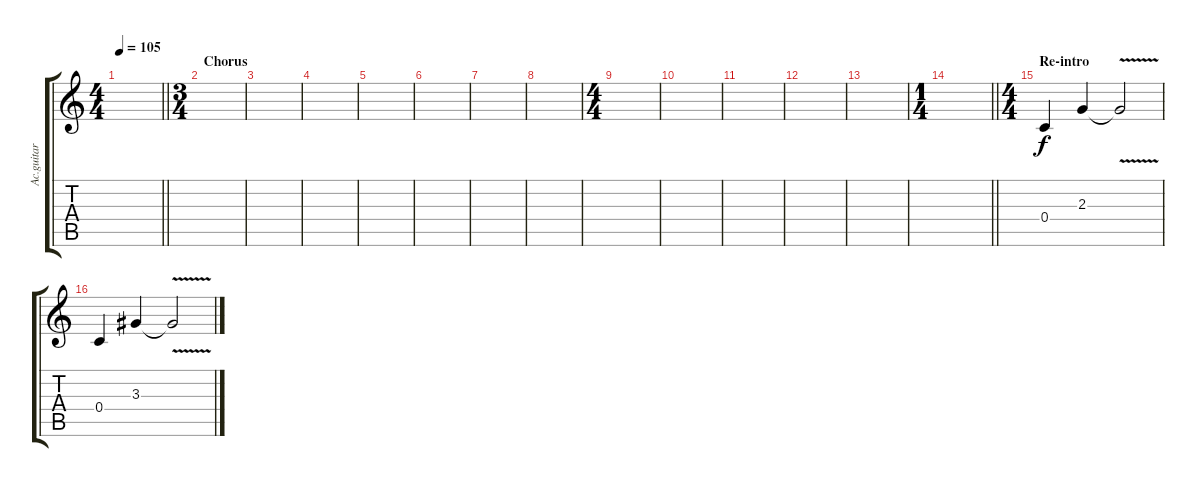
\track ("Ac.guitar" "Ac.guitar") {instrument electricguitarclean}
\staff {score tabs}
\tuning (D4 A3 F3 C3 G2 D2) {hide}
\ts (4 4)
\tempo 105
\clef g2
\barLineRight lightlight
\ks c
|
\ts (3 4)
\section ("" "Chorus")
|
|
|
|
|
|
|
\ts (4 4)
|
|
|
|
|
\ts (1 4)
\barLineRight lightlight
|
\ts (4 4)
\section ("" "Re-intro")
0.4.4 2.3.4 2.3{v t}.2 |
0.4.4 3.3.4 3.3{v t}.2
